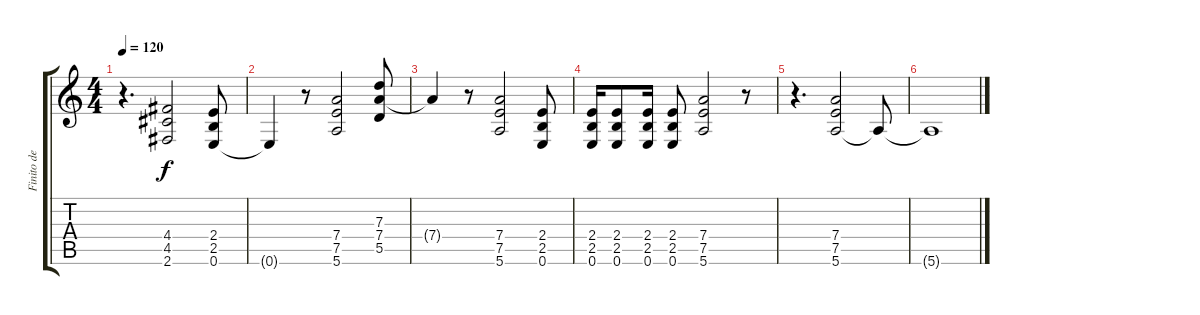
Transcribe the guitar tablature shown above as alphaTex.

\track ("Finito de Badajoz" "Finito de ") {instrument overdrivenguitar}
\staff {score tabs}
\tuning (E4 B3 G3 D3 A2 E2) {hide}
\ts (4 4)
\tempo 120
\clef g2
\ks c
r.4{d dy f} (4.4 4.5 2.6).2 (2.4 2.5 0.6).8 |
0.6{t}.4 r.8 (7.4 7.5 5.6).2 (7.3 7.4 5.5).8 |
7.4{t}.4 r.8 (7.4 7.5 5.6).2 (2.4 2.5 0.6).8 |
(2.4 2.5 0.6).16 (2.4 2.5 0.6).8 (2.4 2.5 0.6).16 (2.4 2.5 0.6).8 (7.4 7.5 5.6).2 r.8 |
r.4{d} (7.4 7.5 5.6).2 5.6{t}.8 |
5.6{t}.1
